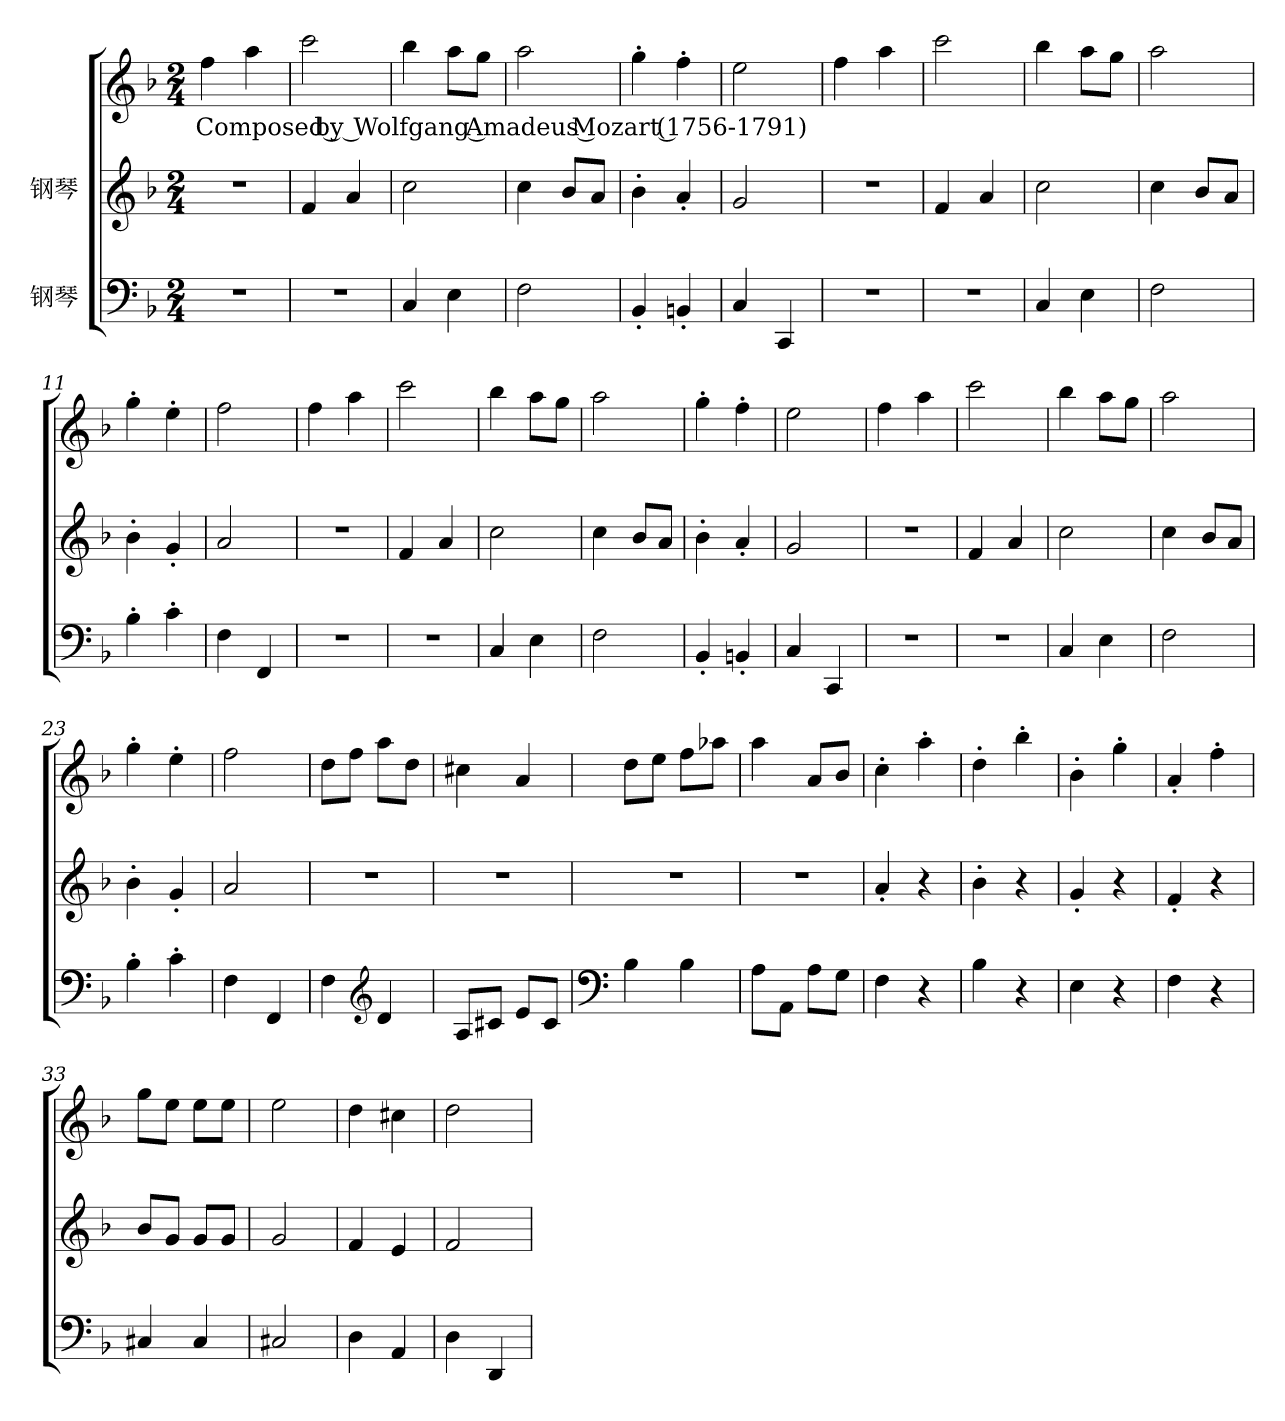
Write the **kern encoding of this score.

**kern	**kern	**kern	**text
*part2	*part1	*part1	*part1
*staff3	*staff2	*staff1	*staff1
*I"钢琴	*I"钢琴	*	*
*clefF4	*clefG2	*clefG2	*
*k[b-]	*k[b-]	*k[b-]	*
*M2/4	*M2/4	*M2/4	*
*MM130	*MM130	*MM130	*
=1	=1	=1	=1
2r	2r	4ff\	Composed by Wolfgang Amadeus Mozart (1756-1791)
.	.	4aa\	.
=2	=2	=2	=2
2r	4f/	2ccc\	.
.	4a/	.	.
=3	=3	=3	=3
4C/	2cc\	4bb-\	.
4E\	.	8aa\L	.
.	.	8gg\J	.
=4	=4	=4	=4
2F\	4cc\	2aa\	.
.	8b-/L	.	.
.	8a/J	.	.
!!LO:LB:g=z
=5	=5	=5	=5
4BB-'/	4b-'\	4gg'\	.
4BBn'/	4a'/	4ff'\	.
=6	=6	=6	=6
4C/	2g/	2ee\	.
4CC/	.	.	.
=7	=7	=7	=7
2r	2r	4ff\	.
.	.	4aa\	.
=8	=8	=8	=8
2r	4f/	2ccc\	.
.	4a/	.	.
=9	=9	=9	=9
4C/	2cc\	4bb-\	.
4E\	.	8aa\L	.
.	.	8gg\J	.
=10	=10	=10	=10
2F\	4cc\	2aa\	.
.	8b-/L	.	.
.	8a/J	.	.
=11	=11	=11	=11
4B-'\	4b-'\	4gg'\	.
4c'\	4g'/	4ee'\	.
=12	=12	=12	=12
4F\	2a/	2ff\	.
4FF/	.	.	.
=13	=13	=13	=13
2r	2r	4ff\	.
.	.	4aa\	.
=14	=14	=14	=14
2r	4f/	2ccc\	.
.	4a/	.	.
=15	=15	=15	=15
4C/	2cc\	4bb-\	.
4E\	.	8aa\L	.
.	.	8gg\J	.
!!LO:LB:g=z
=16	=16	=16	=16
2F\	4cc\	2aa\	.
.	8b-/L	.	.
.	8a/J	.	.
=17	=17	=17	=17
4BB-'/	4b-'\	4gg'\	.
4BBn'/	4a'/	4ff'\	.
=18	=18	=18	=18
4C/	2g/	2ee\	.
4CC/	.	.	.
=19	=19	=19	=19
2r	2r	4ff\	.
.	.	4aa\	.
=20	=20	=20	=20
2r	4f/	2ccc\	.
.	4a/	.	.
=21	=21	=21	=21
4C/	2cc\	4bb-\	.
4E\	.	8aa\L	.
.	.	8gg\J	.
=22	=22	=22	=22
2F\	4cc\	2aa\	.
.	8b-/L	.	.
.	8a/J	.	.
=23	=23	=23	=23
4B-'\	4b-'\	4gg'\	.
4c'\	4g'/	4ee'\	.
=24	=24	=24	=24
4F\	2a/	2ff\	.
4FF/	.	.	.
=25	=25	=25	=25
4F\	2r	8dd\L	.
.	.	8ff\J	.
*clefG2	*	*	*
4d/	.	8aa\L	.
.	.	8dd\J	.
!!LO:LB:g=z
=26	=26	=26	=26
8A/L	2r	4cc#X\	.
8c#X/J	.	.	.
8e/L	.	4a/	.
8c#/J	.	.	.
=27	=27	=27	=27
*clefF4	*	*	*
4B-\	2r	8dd\L	.
.	.	8ee\J	.
4B-\	.	8ff\L	.
.	.	8aa-X\J	.
=28	=28	=28	=28
8A\L	2r	4aa\	.
8AA\J	.	.	.
8A\L	.	8a/L	.
8G\J	.	8b-/J	.
=29	=29	=29	=29
4F\	4a'/	4cc'\	.
4r	4r	4aa'\	.
=30	=30	=30	=30
4B-\	4b-'\	4dd'\	.
4r	4r	4bb-'\	.
=31	=31	=31	=31
4E\	4g'/	4b-'\	.
4r	4r	4gg'\	.
=32	=32	=32	=32
4F\	4f'/	4a'/	.
4r	4r	4ff'\	.
=33	=33	=33	=33
4C#X/	8b-/L	8gg\L	.
.	8g/J	8ee\J	.
4C#/	8g/L	8ee\L	.
.	8g/J	8ee\J	.
=34	=34	=34	=34
2C#X/	2g/	2ee\	.
!!LO:PB:g=z
=35	=35	=35	=35
4D\	4f/	4dd\	.
4AA/	4e/	4cc#X\	.
=36	=36	=36	=36
4D\	2f/	2dd\	.
4DD/	.	.	.
=	=	=	=
*-	*-	*-	*-
